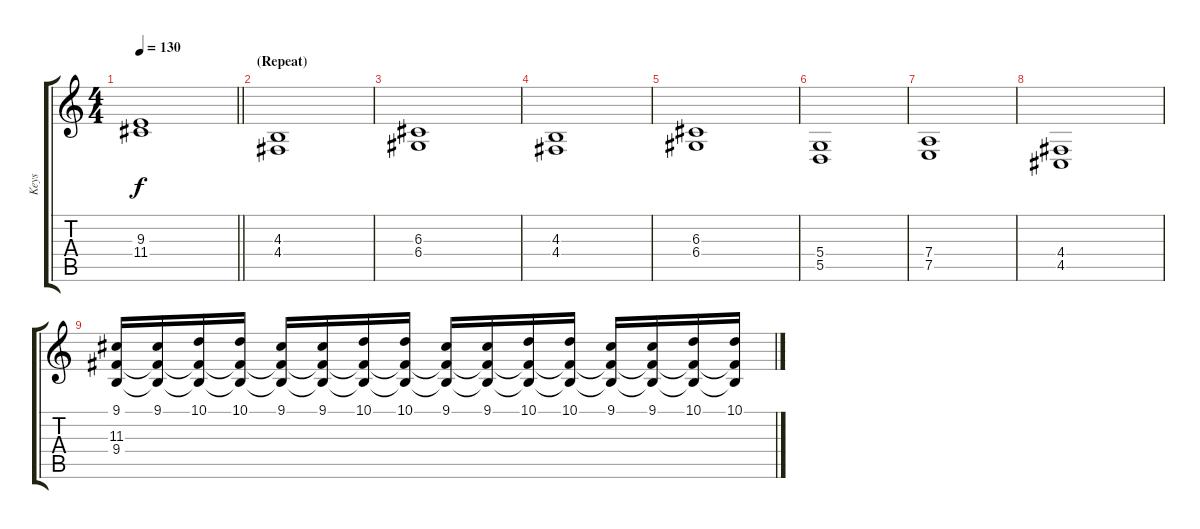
\track ("Keys" "Keys") {instrument churchorgan}
\staff {score tabs}
\tuning (E4 B3 G3 D3 A2 E2) {hide}
\ts (4 4)
\tempo 130
\clef g2
\barLineRight lightlight
\ks c
(9.3 11.4).1{dy f} |
\section ("" "(Repeat)")
(4.3 4.4).1 |
(6.3 6.4).1 |
(4.3 4.4).1 |
(6.3 6.4).1 |
(5.4 5.5).1 |
(7.4 7.5).1 |
(4.4 4.5).1 |
(9.1 11.3 9.4).16 (9.1 11.3{t} 9.4{t}).16 (10.1 11.3{t} 9.4{t}).16 (10.1 11.3{t} 9.4{t}).16 (9.1 11.3{t} 9.4{t}).16 (9.1 11.3{t} 9.4{t}).16 (10.1 11.3{t} 9.4{t}).16 (10.1 11.3{t} 9.4{t}).16 (9.1 11.3{t} 9.4{t}).16 (9.1 11.3{t} 9.4{t}).16 (10.1 11.3{t} 9.4{t}).16 (10.1 11.3{t} 9.4{t}).16 (9.1 11.3{t} 9.4{t}).16 (9.1 11.3{t} 9.4{t}).16 (10.1 11.3{t} 9.4{t}).16 (10.1 11.3{t} 9.4{t}).16
